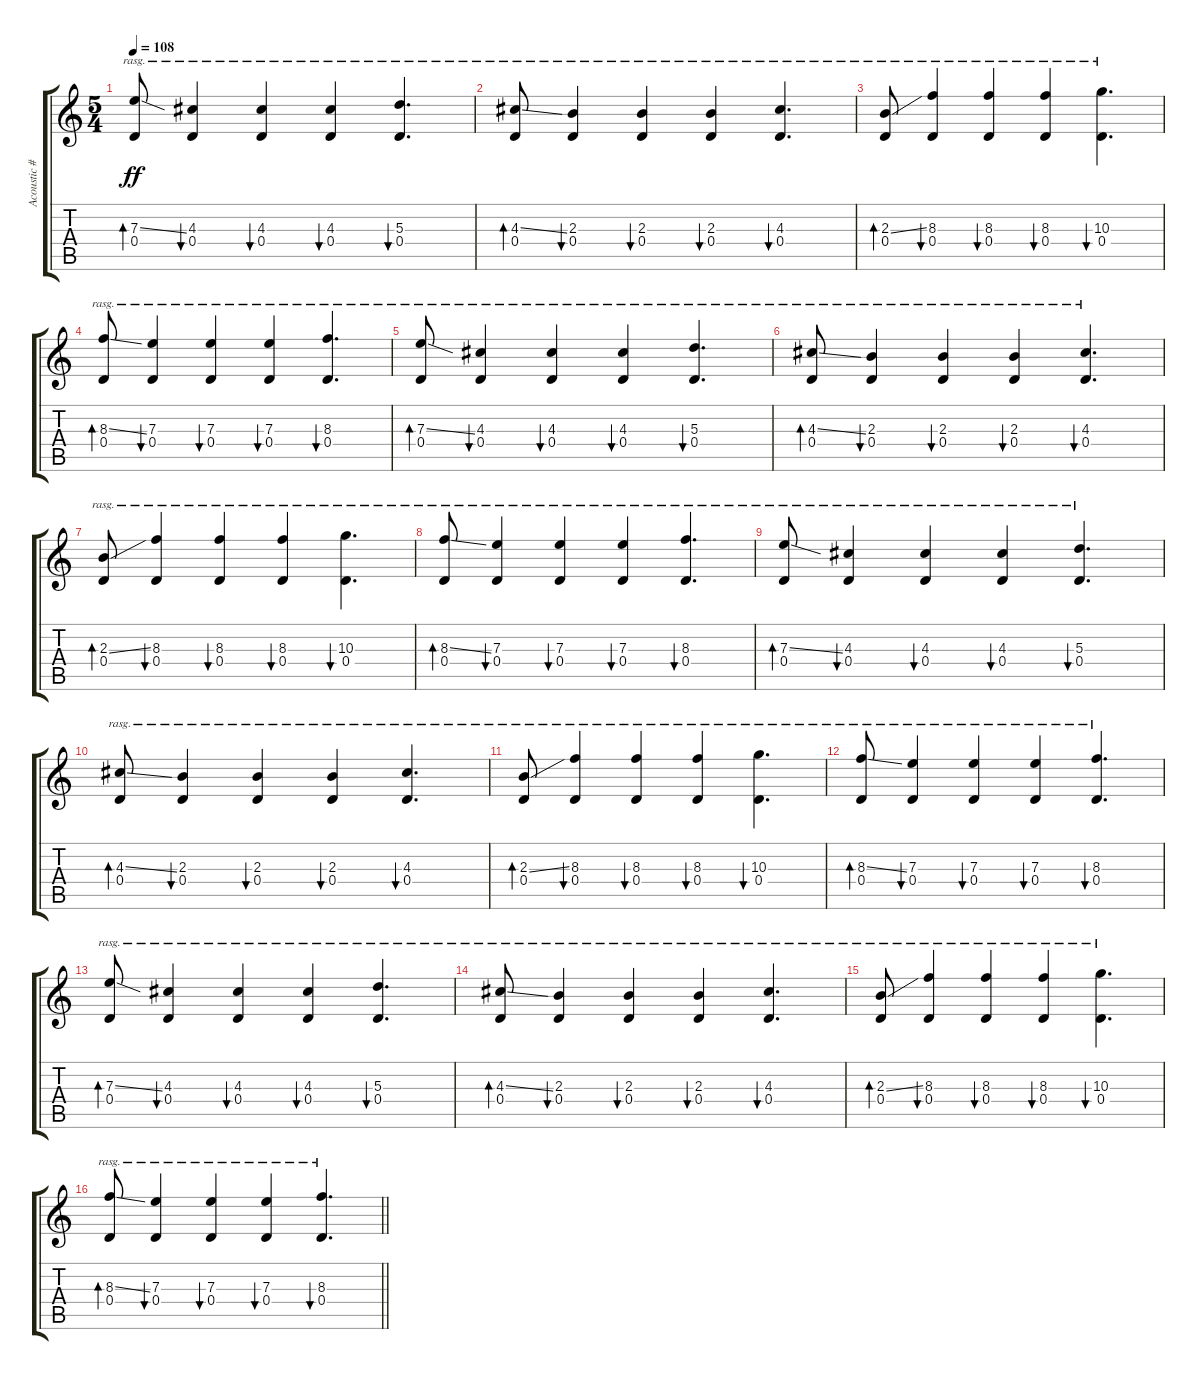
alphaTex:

\track ("Acoustic #2" "Acoustic #") {instrument acousticguitarnylon}
\staff {score tabs}
\tuning (A3 A3 A3 D3 G2 C2) {hide}
\ts (5 4)
\tempo 108
\clef g2
\ks c
(7.3{ss} 0.4).8{bd 60 rasg ii dy ff} (4.3 0.4).4{bu 120 rasg ii} (4.3 0.4).4{bu 120 rasg ii} (4.3 0.4).4{bu 120 rasg ii} (5.3 0.4).4{d bu 120 rasg ii} |
(4.3{ss} 0.4).8{bd 60 rasg ii} (2.3 0.4).4{bu 120 rasg ii} (2.3 0.4).4{bu 120 rasg ii} (2.3 0.4).4{bu 120 rasg ii} (4.3 0.4).4{d bu 120 rasg ii} |
(2.3{ss} 0.4).8{bd 60 rasg ii} (8.3 0.4).4{bu 120 rasg ii} (8.3 0.4).4{bu 120 rasg ii} (8.3 0.4).4{bu 120 rasg ii} (10.3 0.4).4{d bu 120 rasg ii} |
(8.3{ss} 0.4).8{bd 60 rasg ii} (7.3 0.4).4{bu 120 rasg ii} (7.3 0.4).4{bu 120 rasg ii} (7.3 0.4).4{bu 120 rasg ii} (8.3 0.4).4{d bu 120 rasg ii} |
(7.3{ss} 0.4).8{bd 60 rasg ii} (4.3 0.4).4{bu 120 rasg ii} (4.3 0.4).4{bu 120 rasg ii} (4.3 0.4).4{bu 120 rasg ii} (5.3 0.4).4{d bu 120 rasg ii} |
(4.3{ss} 0.4).8{bd 60 rasg ii} (2.3 0.4).4{bu 120 rasg ii} (2.3 0.4).4{bu 120 rasg ii} (2.3 0.4).4{bu 120 rasg ii} (4.3 0.4).4{d bu 120 rasg ii} |
(2.3{ss} 0.4).8{bd 60 rasg ii} (8.3 0.4).4{bu 120 rasg ii} (8.3 0.4).4{bu 120 rasg ii} (8.3 0.4).4{bu 120 rasg ii} (10.3 0.4).4{d bu 120 rasg ii} |
(8.3{ss} 0.4).8{bd 60 rasg ii} (7.3 0.4).4{bu 120 rasg ii} (7.3 0.4).4{bu 120 rasg ii} (7.3 0.4).4{bu 120 rasg ii} (8.3 0.4).4{d bu 120 rasg ii} |
(7.3{ss} 0.4).8{bd 60 rasg ii} (4.3 0.4).4{bu 120 rasg ii} (4.3 0.4).4{bu 120 rasg ii} (4.3 0.4).4{bu 120 rasg ii} (5.3 0.4).4{d bu 120 rasg ii} |
(4.3{ss} 0.4).8{bd 60 rasg ii} (2.3 0.4).4{bu 120 rasg ii} (2.3 0.4).4{bu 120 rasg ii} (2.3 0.4).4{bu 120 rasg ii} (4.3 0.4).4{d bu 120 rasg ii} |
(2.3{ss} 0.4).8{bd 60 rasg ii} (8.3 0.4).4{bu 120 rasg ii} (8.3 0.4).4{bu 120 rasg ii} (8.3 0.4).4{bu 120 rasg ii} (10.3 0.4).4{d bu 120 rasg ii} |
(8.3{ss} 0.4).8{bd 60 rasg ii} (7.3 0.4).4{bu 120 rasg ii} (7.3 0.4).4{bu 120 rasg ii} (7.3 0.4).4{bu 120 rasg ii} (8.3 0.4).4{d bu 120 rasg ii} |
(7.3{ss} 0.4).8{bd 60 rasg ii} (4.3 0.4).4{bu 120 rasg ii} (4.3 0.4).4{bu 120 rasg ii} (4.3 0.4).4{bu 120 rasg ii} (5.3 0.4).4{d bu 120 rasg ii} |
(4.3{ss} 0.4).8{bd 60 rasg ii} (2.3 0.4).4{bu 120 rasg ii} (2.3 0.4).4{bu 120 rasg ii} (2.3 0.4).4{bu 120 rasg ii} (4.3 0.4).4{d bu 120 rasg ii} |
(2.3{ss} 0.4).8{bd 60 rasg ii} (8.3 0.4).4{bu 120 rasg ii} (8.3 0.4).4{bu 120 rasg ii} (8.3 0.4).4{bu 120 rasg ii} (10.3 0.4).4{d bu 120 rasg ii} |
\barLineRight lightlight
(8.3{ss} 0.4).8{bd 60 rasg ii} (7.3 0.4).4{bu 120 rasg ii} (7.3 0.4).4{bu 120 rasg ii} (7.3 0.4).4{bu 120 rasg ii} (8.3 0.4).4{d bu 120 rasg ii}
